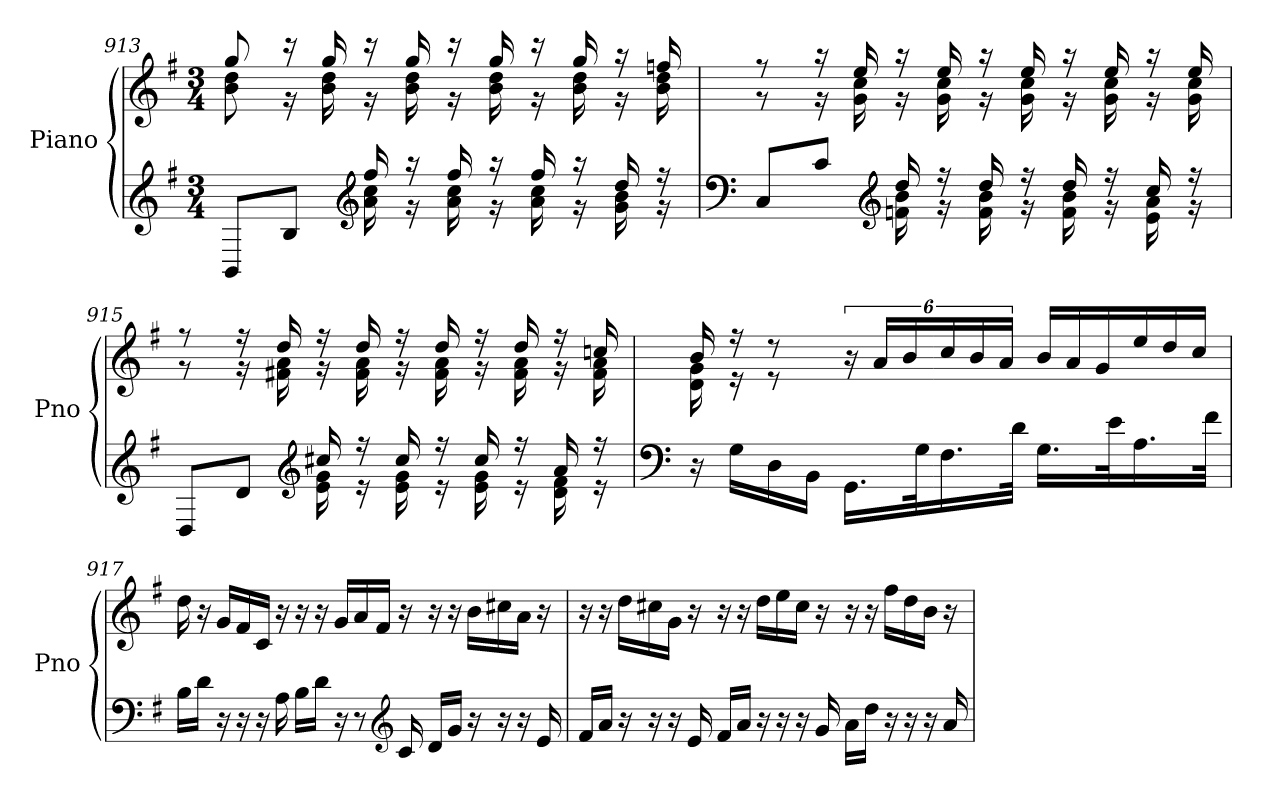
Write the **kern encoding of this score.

**kern	**kern
*part1	*part1
*staff2	*staff1
*I"Piano	*
*I'Pno	*
*clefG2	*clefG2
*k[f#]	*k[f#]
*M3/4	*M3/4
=913	=913
*^	*^
8BB/L	4ryy	8gg/	8b\ 8dd\
8B/J	.	16r	16r
.	.	16gg/	16b\ 16dd\
*clefG2	*	*	*
16ff#/	16a\ 16cc\	16r	16r
16r	16r	16gg/	16b\ 16dd\
16ff#/	16a\ 16cc\	16r	16r
16r	16r	16gg/	16b\ 16dd\
16ff#/	16a\ 16cc\	16r	16r
16r	16r	16gg/	16b\ 16dd\
16dd/	16g\ 16b\	16r	16r
16r	16r	16ffn/	16b\ 16dd\
=914	=914	=914	=914
*clefF4	*	*	*
8C/L	4ryy	8r	8r
8c/J	.	16r	16r
.	.	16ee/	16g\ 16cc\
*clefG2	*	*	*
16dd/	16fn\ 16b\	16r	16r
16r	16r	16ee/	16g\ 16cc\
16dd/	16f\ 16b\	16r	16r
16r	16r	16ee/	16g\ 16cc\
16dd/	16f\ 16b\	16r	16r
16r	16r	16ee/	16g\ 16cc\
16cc/	16e\ 16a\	16r	16r
16r	16r	16ee/	16g\ 16cc\
!!LO:LB:g=z	!!
=915	=915	=915	=915
8D/L	4ryy	8r	8r
8d/J	.	16r	16r
.	.	16dd/	16f#X\ 16a\
*clefG2	*	*	*
16cc#X/	16e\ 16g\	16r	16r
16r	16r	16dd/	16f#\ 16a\
16cc#/	16e\ 16g\	16r	16r
16r	16r	16dd/	16f#\ 16a\
16cc#/	16e\ 16g\	16r	16r
16r	16r	16dd/	16f#\ 16a\
16a/	16d\ 16f#\	16r	16r
16r	16r	16ccn/	16f#\ 16a\
*v	*v	*	*
=916	=916	=916
*clefF4	*	*
16r	16b/	16d\ 16g\
16G\LL	16r	16r
16D\	8r	8r
16BB\JJ	.	.
16.GG\LL	24r	2ryy
.	24a/LL	.
.	24b/	.
32G\K	.	.
*	*Xbrackettup	*
16.F#\	24cc/	.
.	24b/	.
.	24a/JJ	.
32d\JJk	.	.
*	*Xtuplet	*
16.G\LL	24b/LL	.
.	24a/	.
.	24g/	.
32e\K	.	.
16.A\	24ee/	.
.	24dd/	.
.	24cc/JJ	.
32f#\JJk	.	.
*	*v	*v
=917	=917
*Xtuplet	*
24B\LL	24dd\
24d\JJ	24r
24r	24g/LL
24r	24f#/
24r	24c/JJ
24A\	24r
24B\LL	24r
24d\JJ	24r
24r	24g/LL
12r	24a/
.	24f#/JJ
*clefG2	*
24c/	24r
24d/LL	24r
24g/JJ	24r
24r	24b\LL
24r	24cc#X\
24r	24a\JJ
24e/	24r
!!LO:LB:g=z
=918	=918
24f#/LL	24r
24a/JJ	24r
24r	24dd\LL
24r	24cc#X\
24r	24g\JJ
24e/	24r
24f#/LL	24r
24a/JJ	24r
24r	24dd\LL
24r	24ee\
24r	24cc#\JJ
24g/	24r
24a\LL	24r
24dd\JJ	24r
24r	24ff#\LL
24r	24dd\
24r	24b\JJ
24a/	24r
=	=
*-	*-
